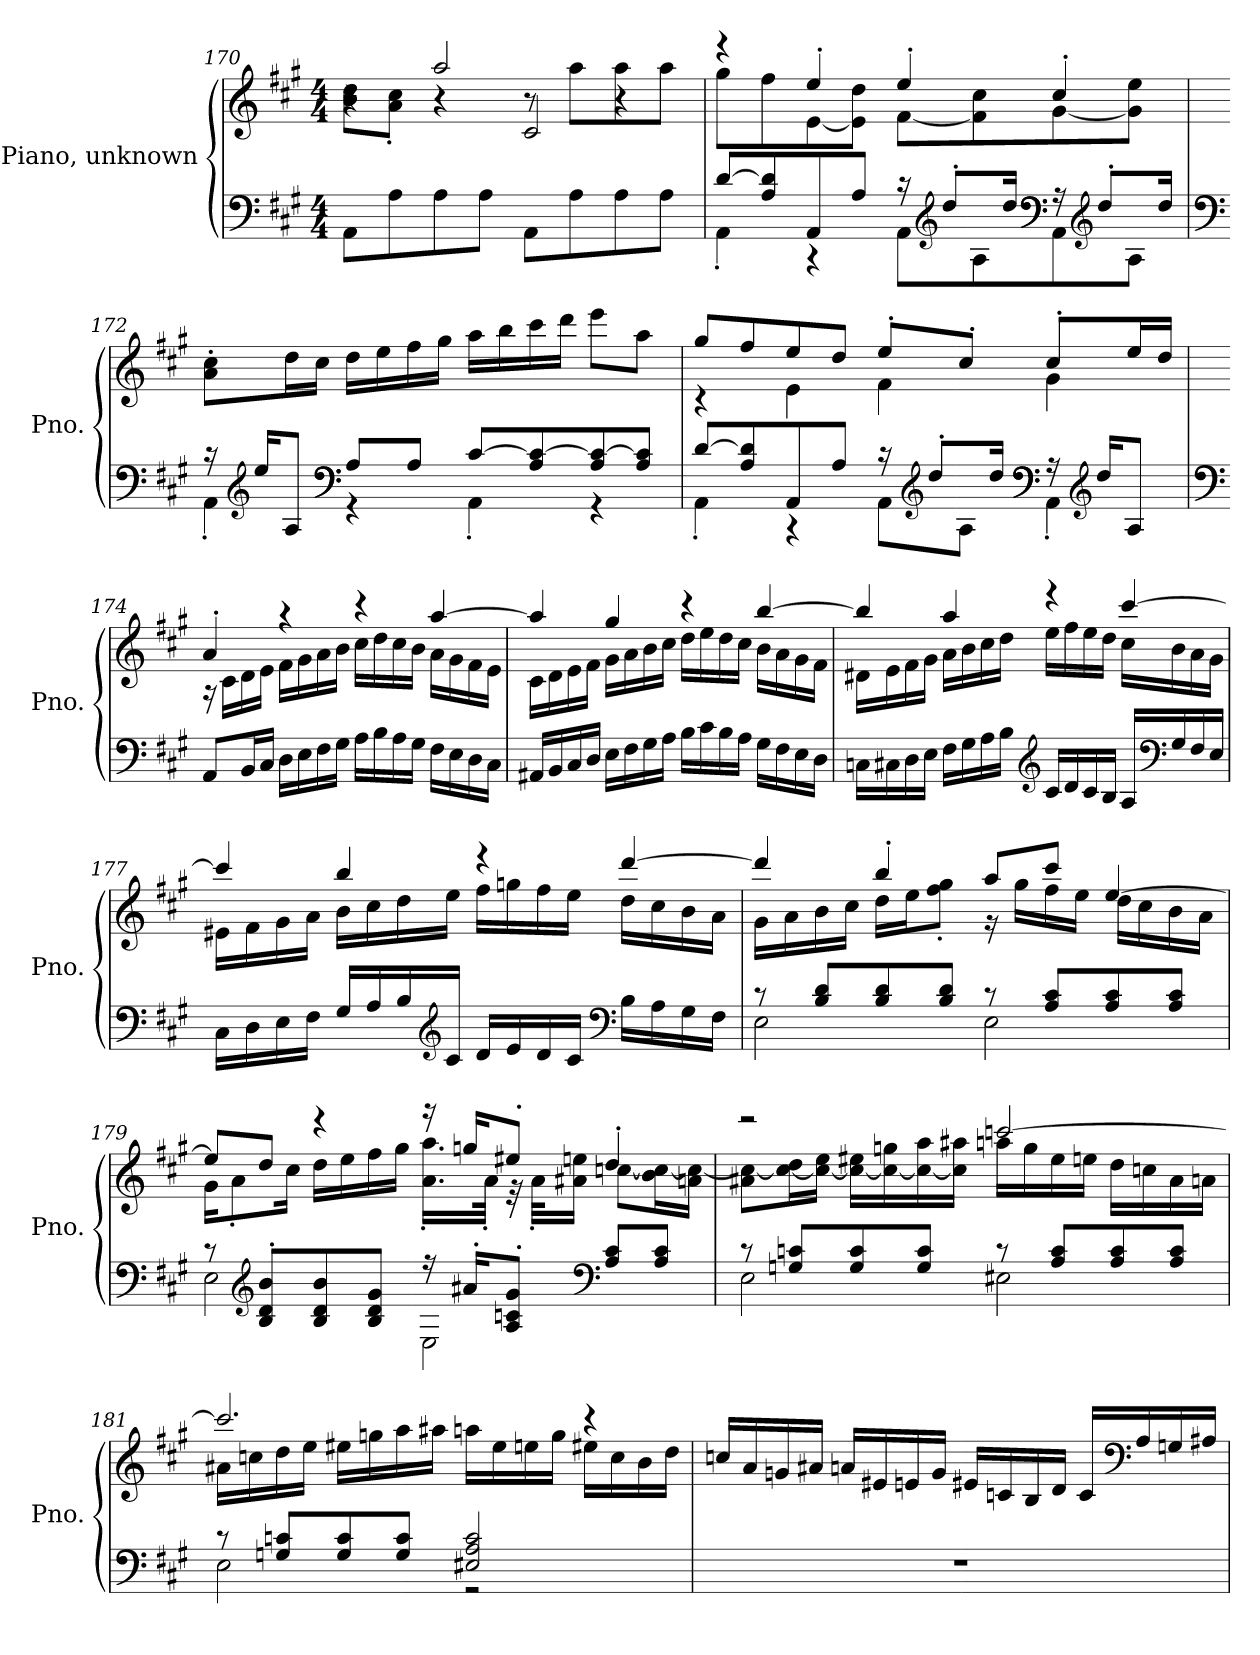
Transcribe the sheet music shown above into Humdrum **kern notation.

**kern	**kern
*part1	*part1
*staff2	*staff1
*I"Piano, unknown	*
*I'Pno.	*
*clefF4	*clefG2
*k[f#c#g#]	*k[f#c#g#]
*M4/4	*M4/4
=170	=170
*	*^
*	*	*^
8AA\L	4r	8b\ 8dd\L	2r
8A\	.	8a\' 8cc#\'J	.
8A\	2aa/	4r	.
8A\J	.	.	.
8AA\L	.	8r	2c#/
8A\	.	8aa\L	.
8A\	4r	8aa\	.
8A\J	.	8aa\J	.
*	*	*v	*v
=171	=171	=171
*^	*	*
[8d/L	4AA'\	4r	8gg#\L
8A/ 8d/]	.	.	8ff#\
8AA/	4r	4ee'/	[8e\
8A/J	.	.	8e\] 8dd\J
16r	8AA\L	4ee'/	[8f#\L
*clefG2	*	*	*
8dd'/L	.	.	.
.	8A\	.	8f#\] 8cc#\
16dd/Jk	.	.	.
*clefF4	*	*	*
16r	8AA\	4cc#'/	[8g#\
*clefG2	*	*	*
8dd'/L	.	.	.
.	8A\J	.	8g#\] 8ee\J
16dd/Jk	.	.	.
*	*	*v	*v
!!LO:LB:g=z
=172	=172	=172
*clefF4	*	*
16r	4AA'\	8a\' 8cc#\'L
*clefG2	*	*
16ee/KL	.	.
8A/J	.	16dd\L
.	.	16cc#\JJ
*clefF4	*	*
8A/L	4r	16dd\LL
.	.	16ee\
8A/J	.	16ff#\
.	.	16gg#\JJ
[8c#/L	4AA'\	16aa\LL
.	.	16bb\
8A/ 8c#/_	.	16ccc#\
.	.	16ddd\JJ
8A/ 8c#/_	4r	8eee\L
8A/ 8c#/]J	.	8aa\J
=173	=173	=173
*	*	*^
[8d/L	4AA'\	8gg#/L	4r
8A/ 8d/]	.	8ff#/	.
8AA/	4r	8ee/	4e\
8A/J	.	8dd/J	.
16r	8AA\L	8ee'/L	4f#\
*clefG2	*	*	*
8dd'/L	.	.	.
.	8A\J	8cc#'/J	.
16dd/Jk	.	.	.
*clefF4	*	*	*
16r	4AA'\	8cc#'/L	4g#\
*clefG2	*	*	*
16dd/KL	.	.	.
8A/J	.	16ee/L	.
.	.	16dd/JJ	.
*v	*v	*	*
!!LO:LB:g=z	!!
=174	=174	=174
*clefF4	*	*
8AA/L	4a'/	16r
.	.	16c#\LL
16BB/L	.	16d\
16C#/JJ	.	16e\JJ
16D\LL	4r	16f#\LL
16E\	.	16g#\
16F#\	.	16a\
16G#\JJ	.	16b\JJ
16A\LL	4r	16cc#\LL
16B\	.	16dd\
16A\	.	16cc#\
16G#\JJ	.	16b\JJ
16F#\LL	[4aa/	16a\LL
16E\	.	16g#\
16D\	.	16f#\
16C#\JJ	.	16e\JJ
=175	=175	=175
16AA#X/LL	4aa/]	16c#\LL
16BB/	.	16d\
16C#/	.	16e\
16D/JJ	.	16f#\JJ
16E\LL	4gg#/	16g#\LL
16F#\	.	16a\
16G#\	.	16b\
16A\JJ	.	16cc#\JJ
16B\LL	4r	16dd\LL
16c#\	.	16ee\
16B\	.	16dd\
16A\JJ	.	16cc#\JJ
16G#\LL	[4bb/	16b\LL
16F#\	.	16a\
16E\	.	16g#\
16D\JJ	.	16f#\JJ
!!LO:LB:g=z	!!
=176	=176	=176
16Cn\LL	4bb/]	16d#X\LL
16C#X\	.	16e\
16D\	.	16f#\
16E\JJ	.	16g#\JJ
16F#\LL	4aa/	16a\LL
16G#\	.	16b\
16A\	.	16cc#\
16B\JJ	.	16dd\JJ
*clefG2	*	*
16c#/LL	4r	16ee\LL
16d/	.	16ff#\
16c#/	.	16ee\
16B/JJ	.	16dd\JJ
16A/LL	[4ccc#/	16cc#\LL
*clefF4	*	*
16G#/	.	16b\
16F#/	.	16a\
16E/JJ	.	16g#\JJ
=177	=177	=177
16C#\LL	4ccc#/]	16e#X\LL
16D\	.	16f#\
16E\	.	16g#\
16F#\JJ	.	16a\JJ
16G#/LL	4bb/	16b\LL
16A/	.	16cc#\
16B/	.	16dd\
*clefG2	*	*
16c#/JJ	.	16ee\JJ
16d/LL	4r	16ff#\LL
16e/	.	16ggn\
16d/	.	16ff#\
16c#/JJ	.	16ee\JJ
*clefF4	*	*
16B\LL	[4ddd/	16dd\LL
16A\	.	16cc#\
16G#\	.	16b\
16F#\JJ	.	16a\JJ
!!LO:LB:g=z	!!
=178	=178	=178
*^	*	*
8r	2E\	4ddd/]	16g#\LL
.	.	.	16a\
8B/ 8d/L	.	.	16b\
.	.	.	16cc#\JJ
8B/ 8d/	.	4bb'/	16dd\LL
.	.	.	16ee\J
8B/ 8d/J	.	.	8ff#\' 8gg#\'J
8r	2E\	8aa/L	16r
.	.	.	16gg#\LL
8A/ 8c#/L	.	8ccc#/J	16ff#\
.	.	.	16ee\JJ
8A/ 8c#/	.	[4ee/	16dd\LL
.	.	.	16cc#\
8A/ 8c#/J	.	.	16b\
.	.	.	16a\JJ
=179	=179	=179	=179
8r	2E\	8ee/L]	16g#\KL
.	.	.	8a'\
*clefG2	*	*	*
8B/' 8d/' 8b/'L	.	8dd/J	.
.	.	.	16cc#\Jk
8B/ 8d/ 8b/	.	4r	16dd\LL
.	.	.	16ee\
8B/ 8d/ 8g#/J	.	.	16ff#\
.	.	.	16gg#\JJ
16r	2E\	16r	16.a\' 16.aa\'LL
16a#X'/KL	.	16ggn/KL	.
.	.	.	32a'\JJk
8A/' 8cn/' 8g#/'J	.	8ee#X'/J	32r
.	.	.	32a'\KLL
.	.	.	16a#X\ 16een\JJ
*clefF4	*	*	*
8A/ 8c/L	.	4dd'/	[8ccn\L
8A/ 8c/J	.	.	16b\ 16cc\_L
.	.	.	16an\ 16cc\_JJ
!!LO:LB:g=z	!!
=180	=180	=180	=180
8r	2E\	2r	8a#X\ 8cc\_L
8Gn/ 8cn/L	.	.	16cc\_ 16dd\L
.	.	.	16cc\_ 16ee\JJ
8G/ 8c/	.	.	16cc\_ 16ee#X\LL
.	.	.	16cc\_ 16ggn\
8G/ 8c/J	.	.	16cc\_ 16aa\
.	.	.	16cc\] 16aa#X\JJ
8r	2E#X\	[2cccn/	16aan\LL
.	.	.	16gg\
8A/ 8c/L	.	.	16ee#\
.	.	.	16een\JJ
8A/ 8c/	.	.	16dd\LL
.	.	.	16ccn\
8A/ 8c/J	.	.	16a#\
.	.	.	16an\JJ
!!LO:PB:g=z	!!
=181	=181	=181	=181
8r	2E\	2.ccc/]	16a#X\LL
.	.	.	16ccn\
8Gn/ 8cn/L	.	.	16dd\
.	.	.	16ee\JJ
8G/ 8c/	.	.	16ee#X\LL
.	.	.	16ggn\
8G/ 8c/J	.	.	16aa\
.	.	.	16aa#X\JJ
2E#X/ 2A/ 2c/	2r	.	16aan\LL
.	.	.	16ee#\
.	.	.	16een\
.	.	.	16gg\JJ
.	.	4r	16ee#X\LL
.	.	.	16cc\
.	.	.	16b\
.	.	.	16dd\JJ
*v	*v	*	*
*	*v	*v
!!LO:LB:g=z
=182	=182
1r	16ccn/LL
.	16a/
.	16gn/
.	16a#X/JJ
.	16an/LL
.	16e#X/
.	16en/
.	16g/JJ
.	16e#X/LL
.	16cn/
.	16B/
.	16d/JJ
.	16c/LL
*	*clefF4
.	16A/
.	16Gn/
.	16A#X/JJ
=	=
*-	*-
